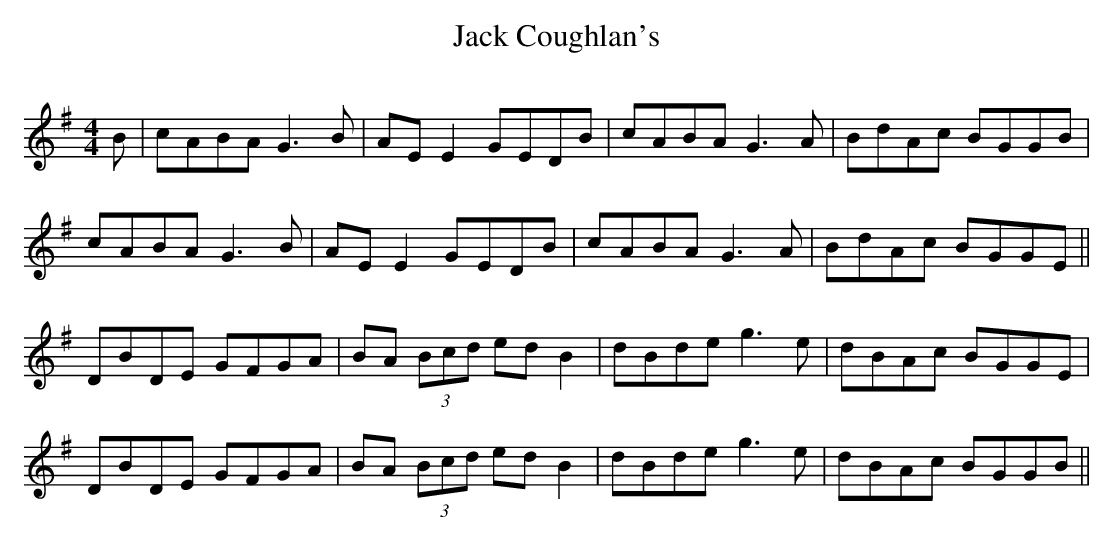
X:1
T: Jack Coughlan's
Q: 350
M: 4/4
L: 1/8
K: G
B | cABA G3 B | AE E2 GEDB | cABA G3 A | BdAc BGGB |
cABA G3 B | AE E2 GEDB | cABA G3 A | BdAc BGGE ||
DBDE GFGA | BA (3Bcd ed B2 | dBde g3 e | dBAc BGGE |
DBDE GFGA | BA (3Bcd ed B2 | dBde g3 e | dBAc BGGB ||
